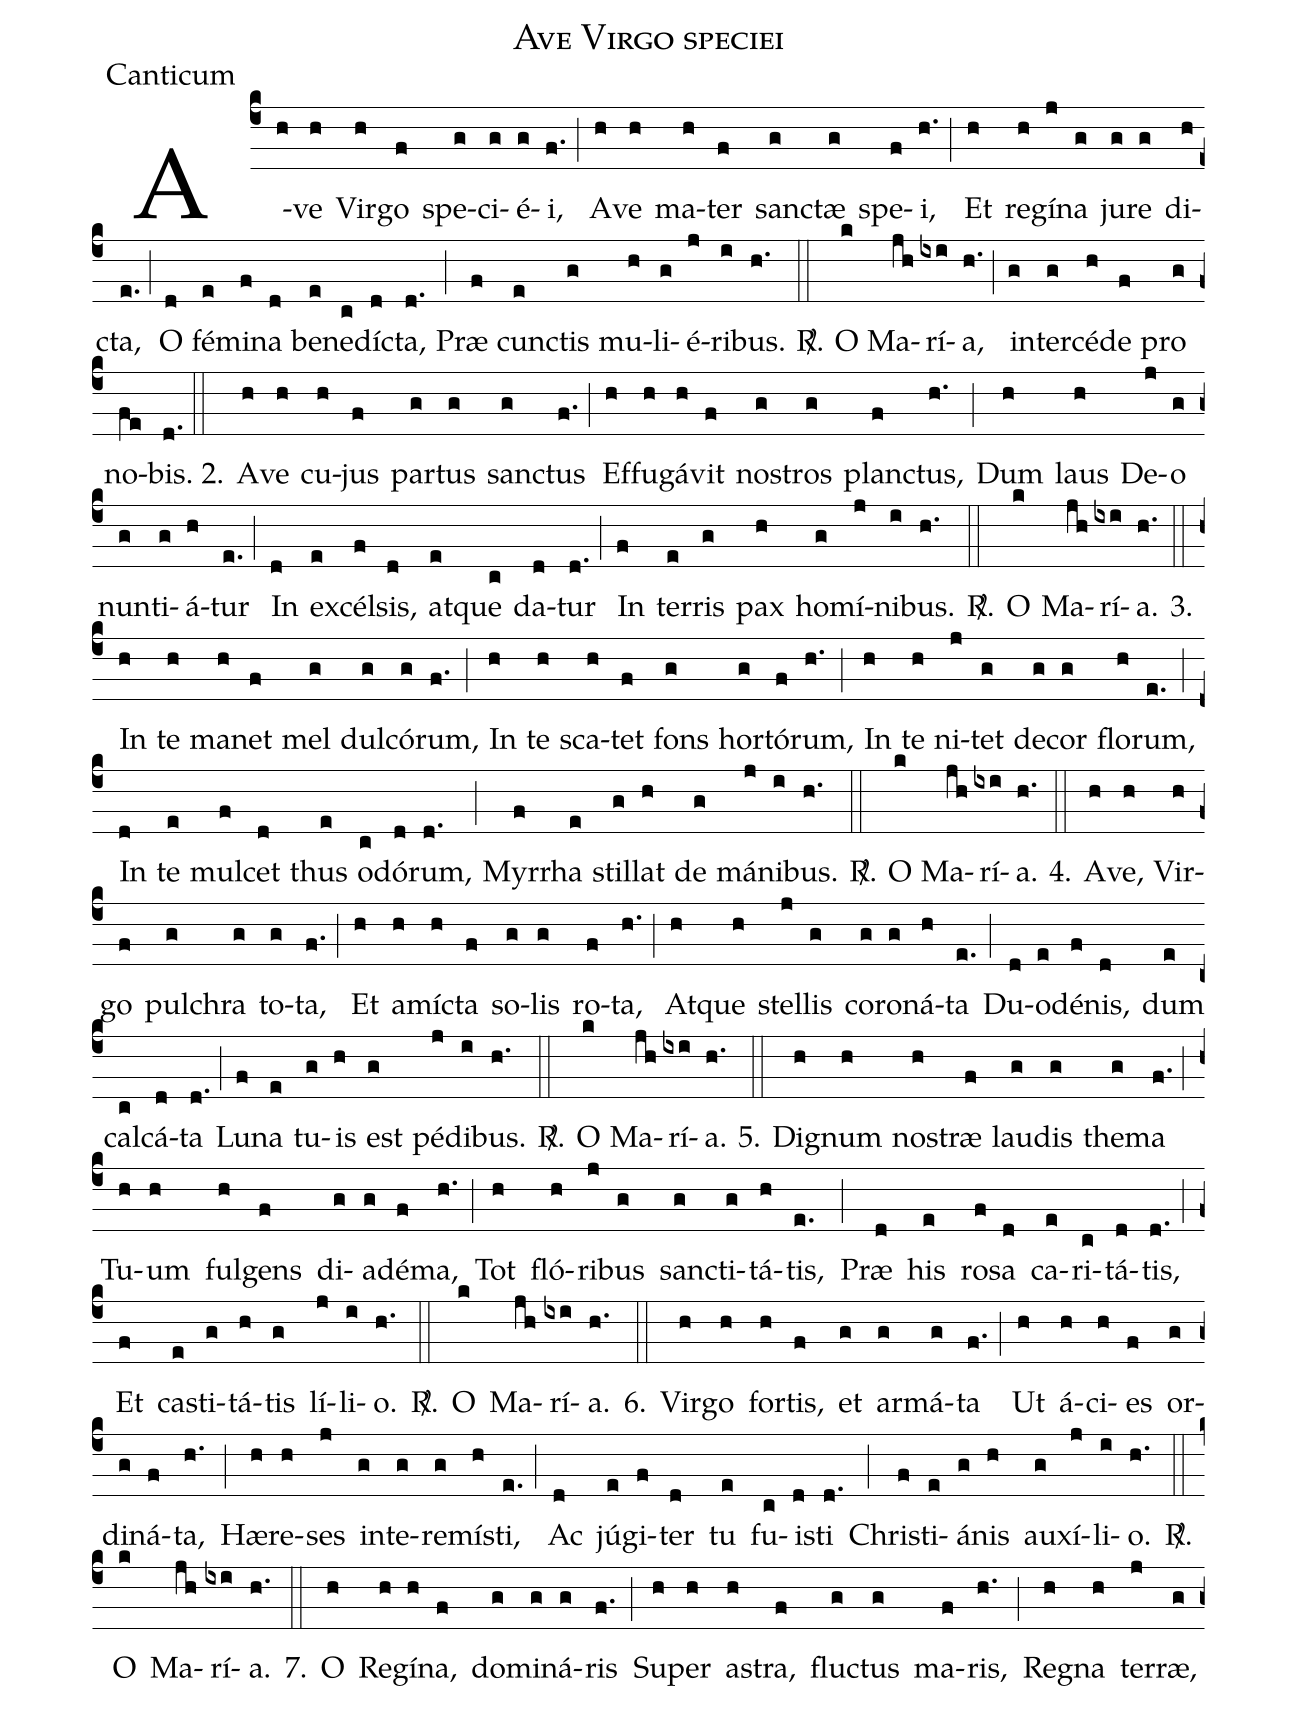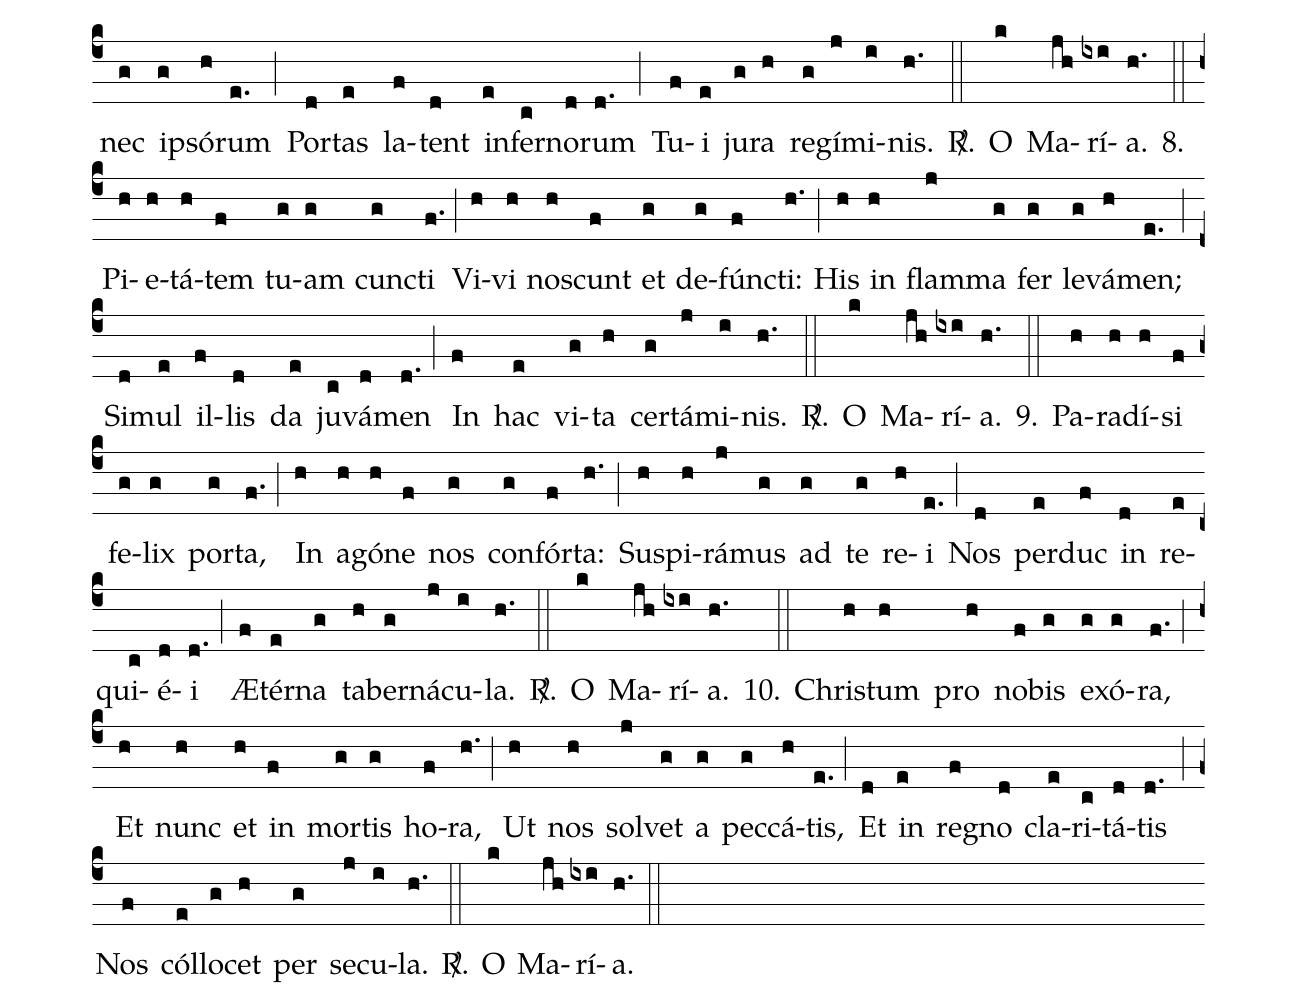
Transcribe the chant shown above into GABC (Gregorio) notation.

name:Ave Virgo speciei;
office-part:Canticum;
%%
(c4) A(h)ve(h) Vir(h)go(f) spe(g)ci(g)é(g)i,(f.) (;) A(h)ve(h) ma(h)ter(f) san(g)ctæ(g) spe(f)i,(h.) (;) Et(h) re(h)gí(j)na(g) ju(g)re(g) di(h)cta,(e.) (;) O(d) fé(e)mi(f)na(d) be(e)ne(c)dí(d)cta,(d.) (;) Præ(f) cun(e)ctis(g) mu(h)li(g)é(j)ri(i)bus.(h.)  <sp>R/</sp>.(::) O(k) Ma(jh)rí(ixi)a,(h.) (;) in(g)ter(g)cé(h)de(f) pro(g) no(fe)bis.(d.) (::)

2.() A(h)ve(h) cu(h)jus(f) par(g)tus(g) san(g)ctus(f.) (;)
Ef(h)fu(h)gá(h)vit(f) no(g)stros(g) plan(f)ctus,(h.) (;)
Dum(h) laus(h) De(j)o(g) nun(g)ti(g)á(h)tur(e.) (;)
In(d) ex(e)cél(f)sis,(d) at(e)que(c) da(d)tur(d.) (;)
In(f) ter(e)ris(g) pax(h) ho(g)mí(j)ni(i)bus.(h.)
<sp>R/</sp>.(::) O(k) Ma(jh)rí(ixi)a.(h.)

3.(::) In(h) te(h) ma(h)net(f) mel(g) dul(g)có(g)rum,(f.) (;)
In(h) te(h) sca(h)tet(f) fons(g) hor(g)tó(f)rum,(h.) (;)
In(h) te(h) ni(j)tet(g) de(g)cor(g) flo(h)rum,(e.) (;)
In(d) te(e) mul(f)cet(d) thus(e) o(c)dó(d)rum,(d.) (;)
Myr(f)rha(e) stil(g)lat(h) de(g) má(j)ni(i)bus.(h.)
<sp>R/</sp>.(::) O(k) Ma(jh)rí(ixi)a.(h.)

4.(::) A(h)ve,(h) Vir(h)go(f) pul(g)chra(g) to(g)ta,(f.) (;)
Et(h) a(h)mí(h)cta(f) so(g)lis(g) ro(f)ta,(h.) (;)
At(h)que(h) stel(j)lis(g) co(g)ro(g)ná(h)ta(e.) (;)
Du(d)o(e)dé(f)nis,(d) dum(e) cal(c)cá(d)ta(d.) (;)
Lu(f)na(e) tu(g)is(h) est(g) pé(j)di(i)bus.(h.)
<sp>R/</sp>.(::) O(k) Ma(jh)rí(ixi)a.(h.)

5.(::) Di(h)gnum(h) no(h)stræ(f) lau(g)dis(g) the(g)ma(f.) (;)
Tu(h)um(h) ful(h)gens(f) di(g)a(g)dé(f)ma,(h.) (;)
Tot(h) fló(h)ri(j)bus(g) san(g)cti(g)tá(h)tis,(e.) (;)
Præ(d) his(e) ro(f)sa(d) ca(e)ri(c)tá(d)tis,(d.) (;)
Et(f) ca(e)sti(g)tá(h)tis(g) lí(j)li(i)o.(h.)
<sp>R/</sp>.(::) O(k) Ma(jh)rí(ixi)a.(h.)

6.(::) Vir(h)go(h) for(h)tis,(f) et(g) ar(g)má(g)ta(f.) (;)
Ut(h) á(h)ci(h)es(f) or(g)di(g)ná(f)ta,(h.) (;)
Hæ(h)re(h)ses(j) in(g)te(g)re(g)mí(h)sti,(e.) (;)
Ac(d) jú(e)gi(f)ter(d) tu(e) fu(c)i(d)sti(d.) (;)
Chri(f)sti(e)á(g)nis(h) au(g)xí(j)li(i)o.(h.)
<sp>R/</sp>.(::) O(k) Ma(jh)rí(ixi)a.(h.)

7.(::) O(h) Re(h)gí(h)na,(f) do(g)mi(g)ná(g)ris(f.) (;)
Su(h)per(h) a(h)stra,(f) flu(g)ctus(g) ma(f)ris,(h.) (;)
Re(h)gna(h) ter(j)ræ,(g) nec(g) i(g)psó(h)rum(e.) (;)
Por(d)tas(e) la(f)tent(d) in(e)fer(c)no(d)rum(d.) (;)
Tu(f)i(e) ju(g)ra(h) re(g)gí(j)mi(i)nis.(h.)
<sp>R/</sp>.(::) O(k) Ma(jh)rí(ixi)a.(h.)

8.(::) Pi(h)e(h)tá(h)tem(f) tu(g)am(g) cun(g)cti(f.) (;)
Vi(h)vi(h) no(h)scunt(f) et(g) de(g)fún(f)cti:(h.) (;)
His(h) in(h) flam(j)ma(g) fer(g) le(g)vá(h)men;(e.) (;)
Si(d)mul(e) il(f)lis(d) da(e) ju(c)vá(d)men(d.) (;)
In(f) hac(e) vi(g)ta(h) cer(g)tá(j)mi(i)nis.(h.)
<sp>R/</sp>.(::) O(k) Ma(jh)rí(ixi)a.(h.)

9.(::) Pa(h)ra(h)dí(h)si(f) fe(g)lix(g) por(g)ta,(f.) (;)
In(h) a(h)gó(h)ne(f) nos(g) con(g)fór(f)ta:(h.) (;)
Su(h)spi(h)rá(j)mus(g) ad(g) te(g) re(h)i(e.) (;)
Nos(d) per(e)duc(f) in(d) re(e)qui(c)é(d)i(d.) (;)
Æ(f)tér(e)na(g) ta(h)ber(g)ná(j)cu(i)la.(h.)
<sp>R/</sp>.(::) O(k) Ma(jh)rí(ixi)a.(h.)

10.(::) Chri(h)stum(h) pro(h) no(f)bis(g) e(g)xó(g)ra,(f.) (;)
Et(h) nunc(h) et(h) in(f) mor(g)tis(g) ho(f)ra,(h.) (;)
Ut(h) nos(h) sol(j)vet(g) a(g) pec(g)cá(h)tis,(e.) (;)
Et(d) in(e) re(f)gno(d) cla(e)ri(c)tá(d)tis(d.) (;)
Nos(f) cól(e)lo(g)cet(h) per(g) se(j)cu(i)la.(h.)
<sp>R/</sp>.(::) O(k) Ma(jh)rí(ixi)a.(h.) (::)
